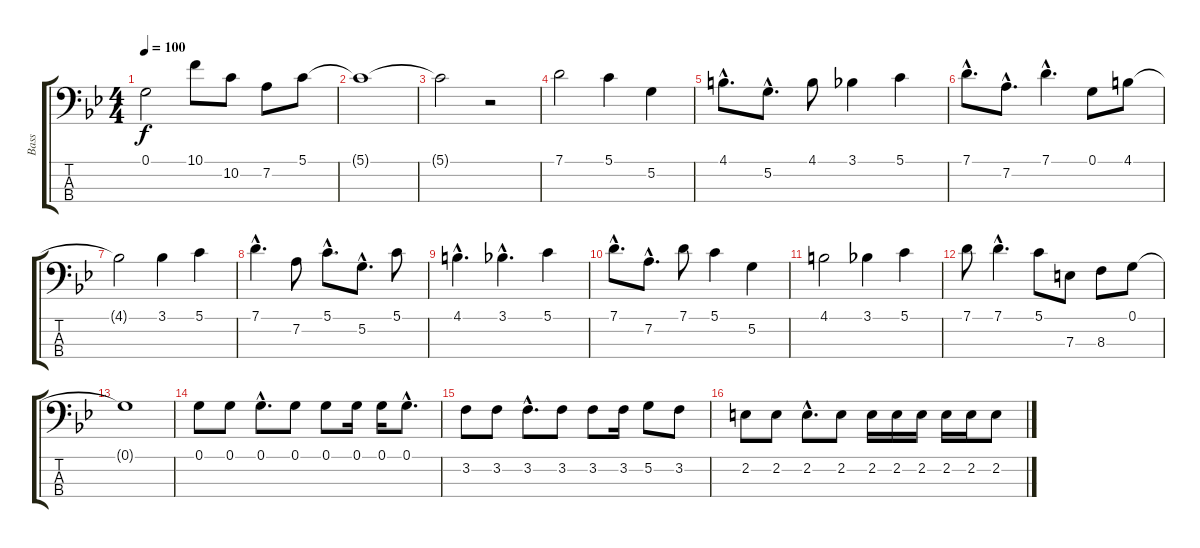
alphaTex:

\track ("Bass" "Bass") {instrument electricbassfinger}
\staff {score tabs}
\tuning (G2 D2 A1 E1) {hide}
\ts (4 4)
\tempo 100
\clef f4
\ks bb
0.1.2{dy f} 10.1.8 10.2.8 7.2.8 5.1.8 |
5.1{t}.1 |
5.1{t}.2 r.2 |
7.1.2 5.1.4 5.2.4 |
4.1{hac}.8{d} 5.2{hac}.8{d} 4.1.8 3.1.4 5.1.4 |
7.1{hac}.8{d} 7.2{hac}.8{d} 7.1{hac}.4{d} 0.1.8 4.1.8 |
4.1{t}.2 3.1.4 5.1.4 |
7.1{hac}.4{d} 7.2.8 5.1{hac}.8{d} 5.2{hac}.8{d} 5.1.8 |
4.1{hac}.4{d} 3.1{hac}.4{d} 5.1.4 |
7.1{hac}.8{d} 7.2{hac}.8{d} 7.1.8 5.1.4 5.2.4 |
4.1.2 3.1.4 5.1.4 |
7.1.8 7.1{hac}.4{d} 5.1.8 7.3.8 8.3.8 0.1.8 |
0.1{t}.1 |
\ks gminor
0.1.8 0.1.8 0.1{hac}.8{d} 0.1.8 0.1.8 0.1.16 0.1.16 0.1{hac}.8{d} |
3.2.8 3.2.8 3.2{hac}.8{d} 3.2.8 3.2.8 3.2.16 5.2.8 3.2.8 |
2.2.8 2.2.8 2.2{hac}.8{d} 2.2.8 2.2.16 2.2.16 2.2.16 2.2.16 2.2.16 2.2.8
